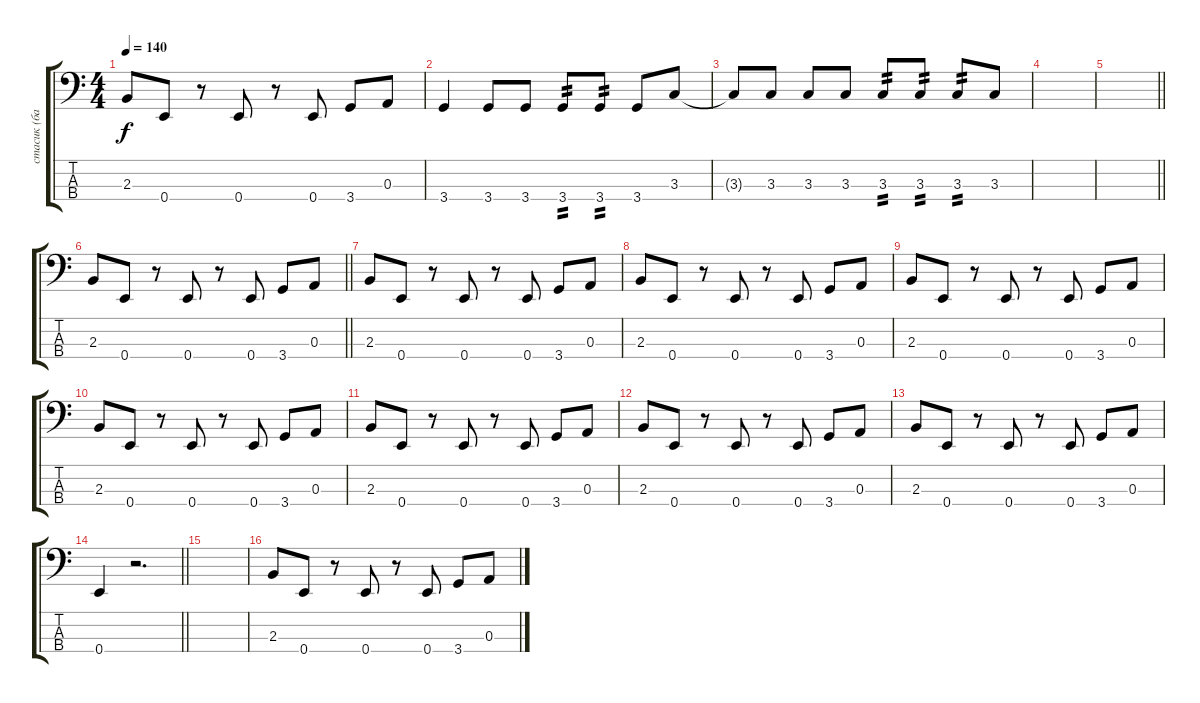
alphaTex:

\track ("стасик (бас)" "стасик (ба") {instrument electricbasspick}
\staff {score tabs}
\tuning (G2 D2 A1 E1) {hide}
\ts (4 4)
\tempo 140
\clef f4
\ks c
2.3.8{dy f} 0.4.8 r.8 0.4.8 r.8 0.4.8 3.4.8 0.3.8 |
3.4.4 3.4.8 3.4.8 3.4.8{tp 2} 3.4.8{tp 2} 3.4.8 3.3.8 |
3.3{t}.8 3.3.8 3.3.8 3.3.8 3.3.8{tp 2} 3.3.8{tp 2} 3.3.8{tp 2} 3.3.8 |
|
\barLineRight lightlight
|
\barLineRight lightlight
2.3.8 0.4.8 r.8 0.4.8 r.8 0.4.8 3.4.8 0.3.8 |
2.3.8 0.4.8 r.8 0.4.8 r.8 0.4.8 3.4.8 0.3.8 |
2.3.8 0.4.8 r.8 0.4.8 r.8 0.4.8 3.4.8 0.3.8 |
2.3.8 0.4.8 r.8 0.4.8 r.8 0.4.8 3.4.8 0.3.8 |
2.3.8 0.4.8 r.8 0.4.8 r.8 0.4.8 3.4.8 0.3.8 |
2.3.8 0.4.8 r.8 0.4.8 r.8 0.4.8 3.4.8 0.3.8 |
2.3.8 0.4.8 r.8 0.4.8 r.8 0.4.8 3.4.8 0.3.8 |
2.3.8 0.4.8 r.8 0.4.8 r.8 0.4.8 3.4.8 0.3.8 |
\barLineRight lightlight
0.4.4 r.2{d} |
|
2.3.8 0.4.8 r.8 0.4.8 r.8 0.4.8 3.4.8 0.3.8
